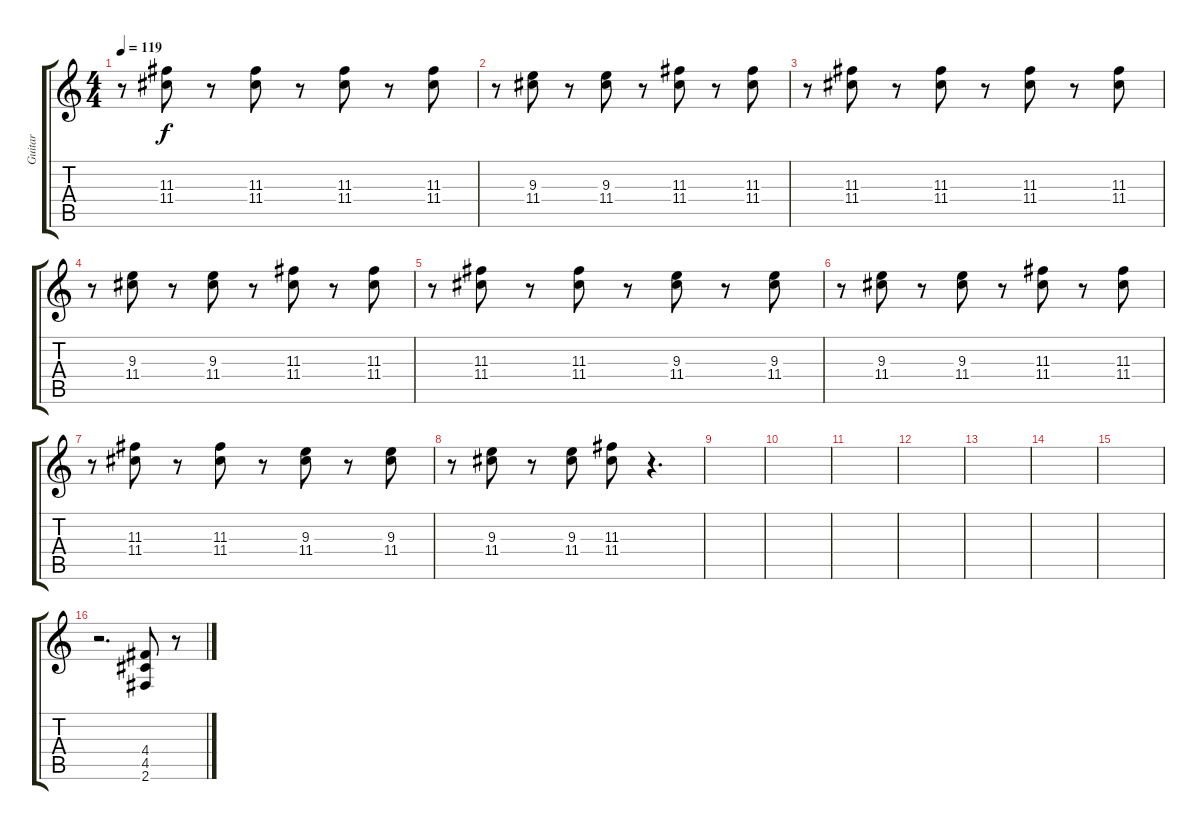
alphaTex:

\track ("Guitar" "Guitar") {instrument electricguitarclean}
\staff {score tabs}
\tuning (E4 B3 G3 D3 A2 E2) {hide}
\ts (4 4)
\tempo 119
\clef g2
\ks c
r.8{dy f} (11.3 11.4).8 r.8 (11.3 11.4).8 r.8 (11.3 11.4).8 r.8 (11.3 11.4).8 |
r.8 (9.3 11.4).8 r.8 (9.3 11.4).8 r.8 (11.3 11.4).8 r.8 (11.3 11.4).8 |
r.8 (11.3 11.4).8 r.8 (11.3 11.4).8 r.8 (11.3 11.4).8 r.8 (11.3 11.4).8 |
r.8 (9.3 11.4).8 r.8 (9.3 11.4).8 r.8 (11.3 11.4).8 r.8 (11.3 11.4).8 |
r.8 (11.3 11.4).8 r.8 (11.3 11.4).8 r.8 (9.3 11.4).8 r.8 (9.3 11.4).8 |
r.8 (9.3 11.4).8 r.8 (9.3 11.4).8 r.8 (11.3 11.4).8 r.8 (11.3 11.4).8 |
r.8 (11.3 11.4).8 r.8 (11.3 11.4).8 r.8 (9.3 11.4).8 r.8 (9.3 11.4).8 |
r.8 (9.3 11.4).8 r.8 (9.3 11.4).8 (11.3 11.4).8 r.4{d} |
|
|
|
|
|
|
|
r.2{d} (4.4 4.5 2.6).8 r.8
